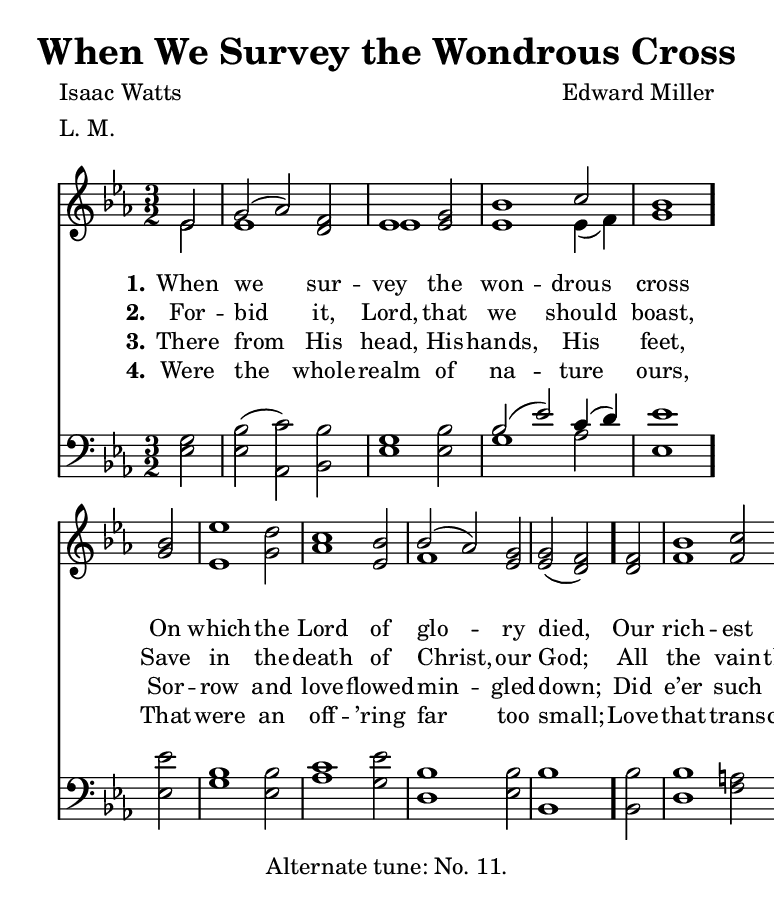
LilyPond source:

\include "common/global.ily"
\paper {
  \include "common/paper.ily"
  system-count = 2
system-system-spacing.padding = 2
system-system-spacing.basic-distance = 2
score-markup-spacing.padding = 1
score-markup-spacing.basic-distance = 1

}

\header{
  %gospel
  hymnnumber = "199"
  title = "When We Survey the Wondrous Cross"
  tunename = "Rockingham" % see https://hymnary.org/text/when_i_survey_the_wondrous_cross_watts
  meter = "L. M."
  poet = "Isaac Watts" % see https://hymnary.org/text/when_i_survey_the_wondrous_cross_watts
  composer = "Edward Miller" % see https://hymnary.org/tune/rockingham_miller
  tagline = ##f
}

global = {
  \include "common/overrides.ily"
  \override Staff.TimeSignature.style = #'numbered
  \time 3/2
  \override Score.MetronomeMark.transparent = ##t % hide all fermata changes too
  \tempo 2=90
  \key ees \major
  \partial 2
  \autoBeamOff
}

notesSoprano = {
\global
\relative c' {

  ees2 | g( aes) f | ees1 g2 | bes1 c2 | bes1
  bes2 | ees1 d2 | c1 bes2 | bes( aes) g | g( f)
  f2 | bes1 c2 | d1 bes2 | ees( g,) a | bes1
  ees,2 | aes1 g2 | f1 ees2 | ees4( f g2) f | ees1

  \bar "|."

}
}

notesAlto = {
\global
\relative e' {

  ees2 | ees1 d2 | ees1 ees2 | ees1 ees4( f) | g1
  g2 | ees1 g2 | aes1 ees2 | f1 ees2 | ees( d)
  d2 | f1 f2 | f1 d2 | ees1 ees2 | d1
  ees2 | ees( d) ees | c1 ees2 | bes2( ees) d | ees1

}
}

notesTenor = {
\global
\relative a {

  g2 | bes( c) bes | g1 bes2 | bes( ees) c4( d) | ees1
  ees2 | bes1 bes2 | c1 ees2 | bes1 bes2 | bes1
  bes2 | bes1 a2 | bes1 bes2 | bes1 f2 | f1
  bes2 | aes1 bes2 | c1 bes2 | g4( aes bes2.) aes4 | g1

}
}

notesBass = {
\global
\relative f {

  ees2 | ees( aes,) bes | ees1 ees2 g1 aes2 | ees1
  ees2 | g1 ees2 | aes1 g2 | d1 ees2 | bes1
  bes2 d1 f2 | bes1 aes2 | g( ees) f | bes,1
  g'2 | f1 ees2 | aes,1 g2 | bes1 bes2 | ees1

}
}

wordsA = \lyricmode {
\set stanza = "1."

When we sur -- vey the won -- drous cross \bar "."
On which the Lord of glo -- ry died, \bar "."
Our rich -- est gain we count but loss, \bar "."
And pour con -- tempt on all our pride. \bar "."

}

wordsB = \lyricmode {
\set stanza = "2."

For -- bid it, Lord, that we should boast,
Save in the death of Christ, our God;
All the vain things that charm us most,
We’d sac -- ri -- fice them to His blood.

}

wordsC = \lyricmode {
\set stanza = "3."

There from His head, His hands, His feet,
Sor -- row and love flowed min -- gled down;
Did e’er such love and sor -- row meet,
Or thorns com -- pose so rich a crown?

}

wordsD = \lyricmode {
\set stanza = "4."

Were the whole realm of na -- ture ours,
That were an off -- ’ring far too small;
Love that trans -- cends our high -- est pow’rs
De -- mands our soul, our life, our all.

}

\score {
  \context ChoirStaff <<
    \context Staff = upper <<
      \set Staff.autoBeaming = ##f
      \set ChoirStaff.systemStartDelimiter = #'SystemStartBar
      \set ChoirStaff.printPartCombineTexts = ##f
      \partcombine #'(2 . 11) \notesSoprano \notesAlto
      \context NullVoice = sopranos { \voiceOne << \notesSoprano >> }
      \context Lyrics = one   \lyricsto sopranos \wordsA
      \context Lyrics = two   \lyricsto sopranos \wordsB
      \context Lyrics = three \lyricsto sopranos \wordsC
      \context Lyrics = four  \lyricsto sopranos \wordsD
    >>
    \context Staff = men <<
      \set Staff.autoBeaming = ##f
      \clef bass
      \set ChoirStaff.printPartCombineTexts = ##f
      \partcombine #'(2 . 11) \notesTenor \notesBass
    >>
  >>
  \layout {
    \include "common/layout.ily"
    \context {
      \Lyrics
      % Compensate for wide lyrics by squashing things a bit
      \override LyricSpace.minimum-distance = #0.25
    }

  }
  #(cond ((ly:get-option 'eog-midi-permitted) #{ \midi{
    \include "common/midi.ily"
  } #}))
}

\noPageBreak \markup { \fill-line { \line { Alternate tune: No. 11. } } }

\version "2.19.49"  % necessary for upgrading to future LilyPond versions.

% vi:set et ts=2 sw=2 ai nocindent syntax=lilypond:
